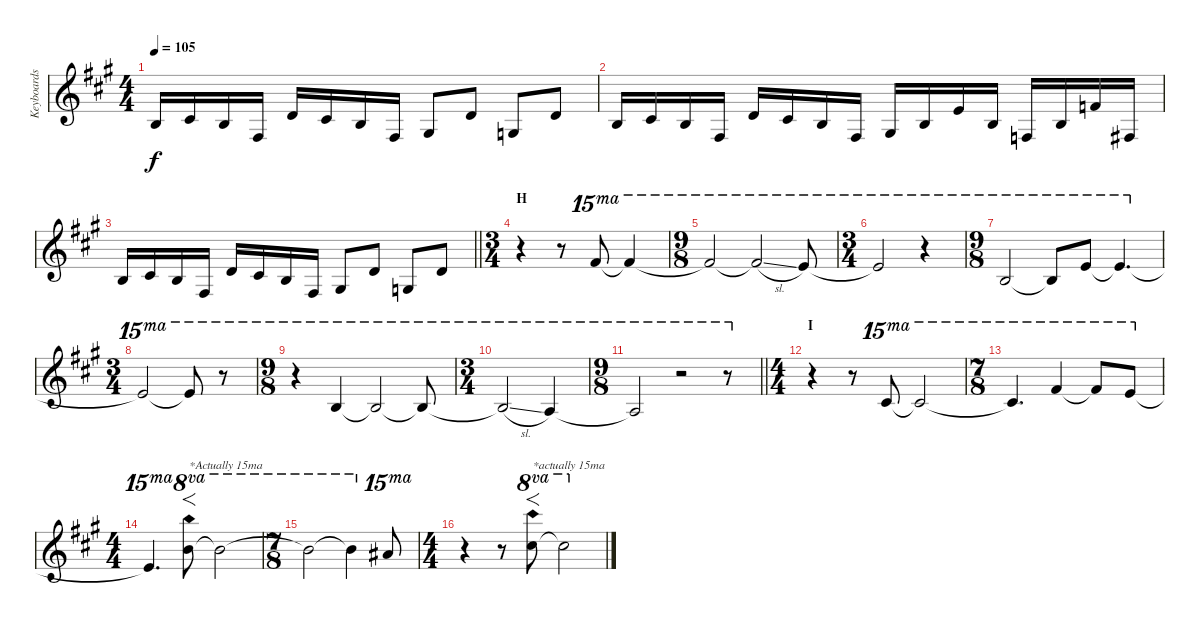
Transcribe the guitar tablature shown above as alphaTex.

\track ("Keyboards (high register)" "Keyboards ") {instrument acousticgrandpiano}
\staff {score}
\tuning (E4 B3 G3 D3 A2 E2 B1) {hide}
\ts (4 4)
\tempo 105
\clef g2
\ks f#minor
9.4.16{dy f} 11.4.16 9.4.16 9.5.16 12.4.16 11.4.16 9.4.16 9.5.16 11.5.8 12.4.8 10.5.8 12.4.8 |
9.4.16 11.4.16 9.4.16 9.5.16 12.4.16 11.4.16 9.4.16 9.5.16 11.5.16 9.4.16 9.3.16 9.4.16 8.5.16 9.4.16 10.3.16 9.5.16 |
\barLineRight lightlight
9.4.16 11.4.16 9.4.16 9.5.16 12.4.16 11.4.16 9.4.16 9.5.16 11.5.8 12.4.8 10.5.8 12.4.8 |
\ts (3 4)
\section ("" "H")
r.4 r.8 26.1.8{ot 15ma instrument pad8sweep} 26.1{t}.4{ot 15ma} |
\ts (9 8)
26.1{t}.2{ot 15ma} 26.1{sl t}.2{ot 15ma} 24.1.8{ot 15ma} |
\ts (3 4)
24.1{t}.2{ot 15ma} r.4{ot 15ma} |
\ts (9 8)
28.3.2{ot 15ma} 28.3{t}.8{ot 15ma} 24.1.8{ot 15ma} 24.1{t}.4{d ot 15ma} |
\ts (3 4)
24.1{t}.2{ot 15ma volume 0} 24.1{t}.8{ot 15ma} r.8{ot 15ma} |
\ts (9 8)
r.4{ot 15ma volume 13} 28.3.4{ot 15ma} 28.3{t}.2{ot 15ma} 28.3{t}.8{ot 15ma} |
\ts (3 4)
28.3{sl t}.2{ot 15ma} 26.3.4{ot 15ma} |
\ts (9 8)
\barLineRight lightlight
26.3{t}.2{ot 15ma volume 13} r.2{ot 15ma} r.8{ot 15ma} |
\ts (4 4)
\section ("" "I")
r.4 r.8 30.3.8{ot 15ma} 30.3{t}.2{ot 15ma} |
\ts (7 8)
30.3{t}.4{d ot 15ma} 26.1.4{ot 15ma} 26.1{t}.8{ot 15ma} 24.1.8{ot 15ma} |
\ts (4 4)
24.1{t}.4{d ot 15ma volume 0} 19.1{ah 12}.8{f ot 8va txt "*Actually 15ma" volume 13} 19.1{t}.2{ot 8va} |
\ts (7 8)
19.1{t}.2{ot 8va} 19.1{t}.4{ot 8va} 30.1.8{ot 15ma} |
\ts (4 4)
r.4 r.8 21.1{ah 12}.8{f ot 8va txt "*actually 15ma"} 21.1{t}.2{ot 8va}
